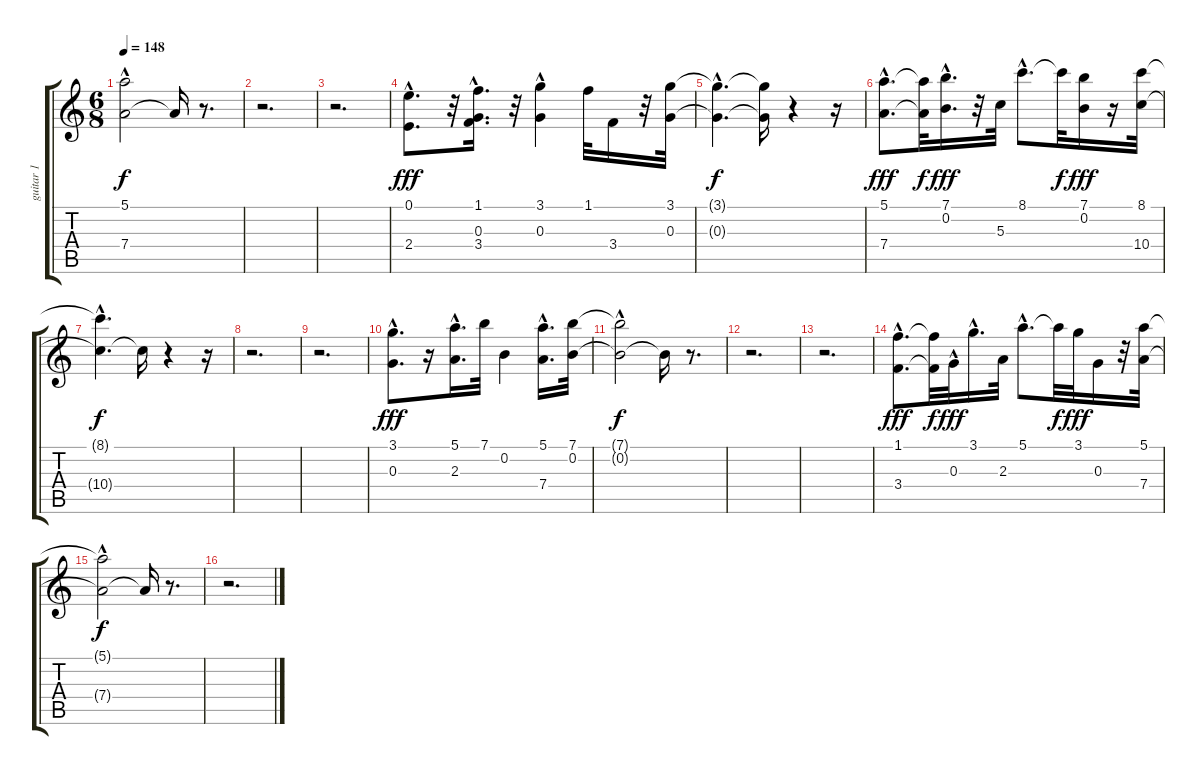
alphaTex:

\track ("guitar 1" "guitar 1") {instrument acousticguitarsteel}
\staff {score tabs}
\tuning (E4 B3 G3 D3 A2 E2) {hide}
\ts (6 8)
\tempo 148
\clef g2
\ks c
(5.1{hac t} 7.4{t}).2{dy f} 7.4{t}.16 r.8{d} |
r.2{d} |
r.2{d} |
(0.1{hac} 2.4{hac}).8{d dy fff} r.32 (1.1 0.3 3.4{hac}).16{d} r.32 (3.1{hac} 0.3).4 1.1.32 3.4.16 r.32 (3.1 0.3).32 |
(3.1{hac t} 0.3{hac t}).4{d dy f} (3.1{t} 0.3{t}).16 r.4 r.16 |
(5.1{hac} 7.4{hac}).8{d dy fff} (5.1{t} 7.4{t}).32{dy f} (7.1{hac} 0.2).16{d dy fff} r.32 5.3.32 8.1{hac}.8{d} 8.1{t}.32{dy f} (7.1 0.2).16{dy fff} r.16 (8.1 10.4).32 |
(8.1{t} 10.4{hac t}).4{d dy f} 10.4{t}.16 r.4 r.16 |
r.2{d} |
r.2{d} |
(3.1{hac} 0.3{hac}).8{d dy fff} r.16 (5.1{hac} 2.3{hac}).16{d} 7.1.32 0.2.4 (5.1{hac} 7.4).16{d} (7.1 0.2).32 |
(7.1{hac t} 0.2{t}).2{dy f} 0.2{t}.16 r.8{d} |
r.2{d} |
r.2{d} |
(1.1{hac} 3.4{hac}).8{d dy fff} (1.1{t} 3.4{t}).32{dy f} 0.3{hac}.32{dy fff} 3.1{hac}.16{d} 2.3.32 5.1{hac}.8{d} 5.1{t}.32{dy f} 3.1.32{dy fff} 0.3.16 r.32 (5.1 7.4).32 |
(5.1{hac t} 7.4{t}).2{dy f} 7.4{t}.16 r.8{d} |
r.2{d}
